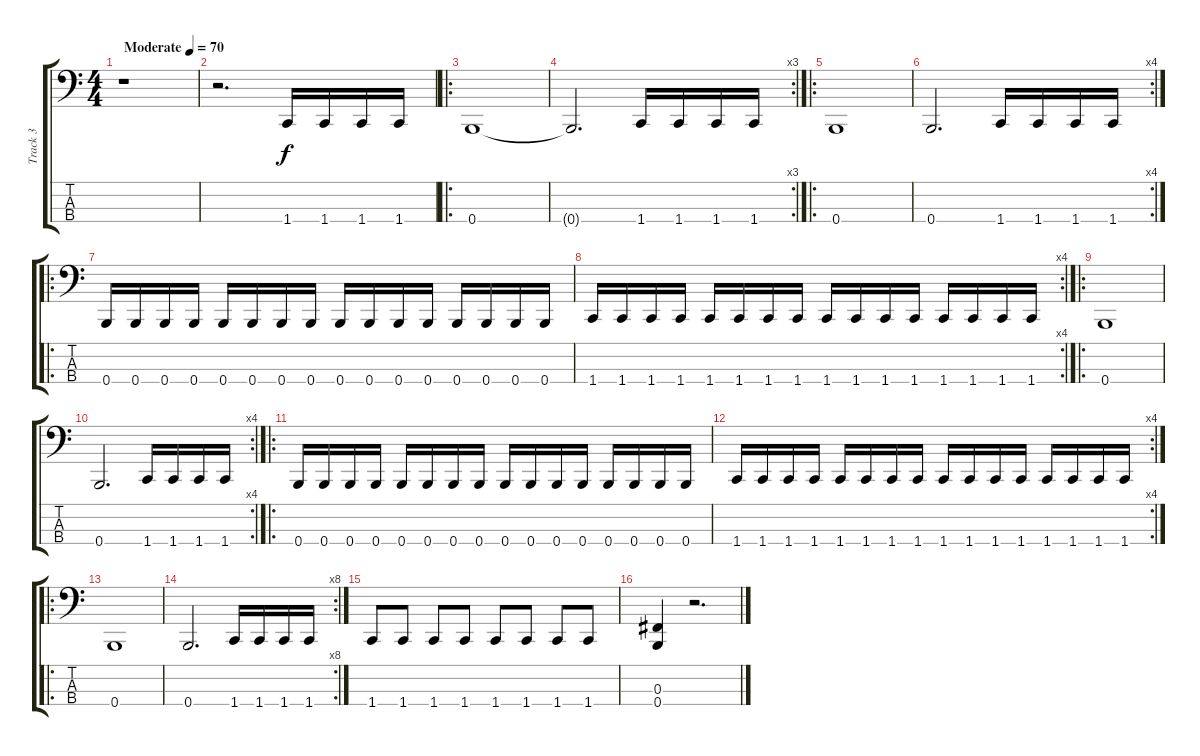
\track ("Track 3" "Track 3") {instrument electricbasspick}
\staff {score tabs}
\tuning (E2 B1 Gb1 B0) {hide}
\ts (4 4)
\tempo (70 "Moderate")
\clef f4
\ks c
r.1{dy f instrument electricbasspick} |
r.2{d} 1.4.16 1.4.16 1.4.16 1.4.16 |
\ro
0.4.1 |
\rc 3
0.4{t}.2{d} 1.4.16 1.4.16 1.4.16 1.4.16 |
\ro
0.4.1 |
\rc 4
0.4.2{d} 1.4.16 1.4.16 1.4.16 1.4.16 |
\ro
0.4.16 0.4.16 0.4.16 0.4.16 0.4.16 0.4.16 0.4.16 0.4.16 0.4.16 0.4.16 0.4.16 0.4.16 0.4.16 0.4.16 0.4.16 0.4.16 |
\rc 4
1.4.16 1.4.16 1.4.16 1.4.16 1.4.16 1.4.16 1.4.16 1.4.16 1.4.16 1.4.16 1.4.16 1.4.16 1.4.16 1.4.16 1.4.16 1.4.16 |
\ro
0.4.1 |
\rc 4
0.4.2{d} 1.4.16 1.4.16 1.4.16 1.4.16 |
\ro
0.4.16 0.4.16 0.4.16 0.4.16 0.4.16 0.4.16 0.4.16 0.4.16 0.4.16 0.4.16 0.4.16 0.4.16 0.4.16 0.4.16 0.4.16 0.4.16 |
\rc 4
1.4.16 1.4.16 1.4.16 1.4.16 1.4.16 1.4.16 1.4.16 1.4.16 1.4.16 1.4.16 1.4.16 1.4.16 1.4.16 1.4.16 1.4.16 1.4.16 |
\ro
0.4.1 |
\rc 8
0.4.2{d} 1.4.16 1.4.16 1.4.16 1.4.16 |
1.4.8 1.4.8 1.4.8 1.4.8 1.4.8 1.4.8 1.4.8 1.4.8 |
(0.3 0.4).4 r.2{d}
